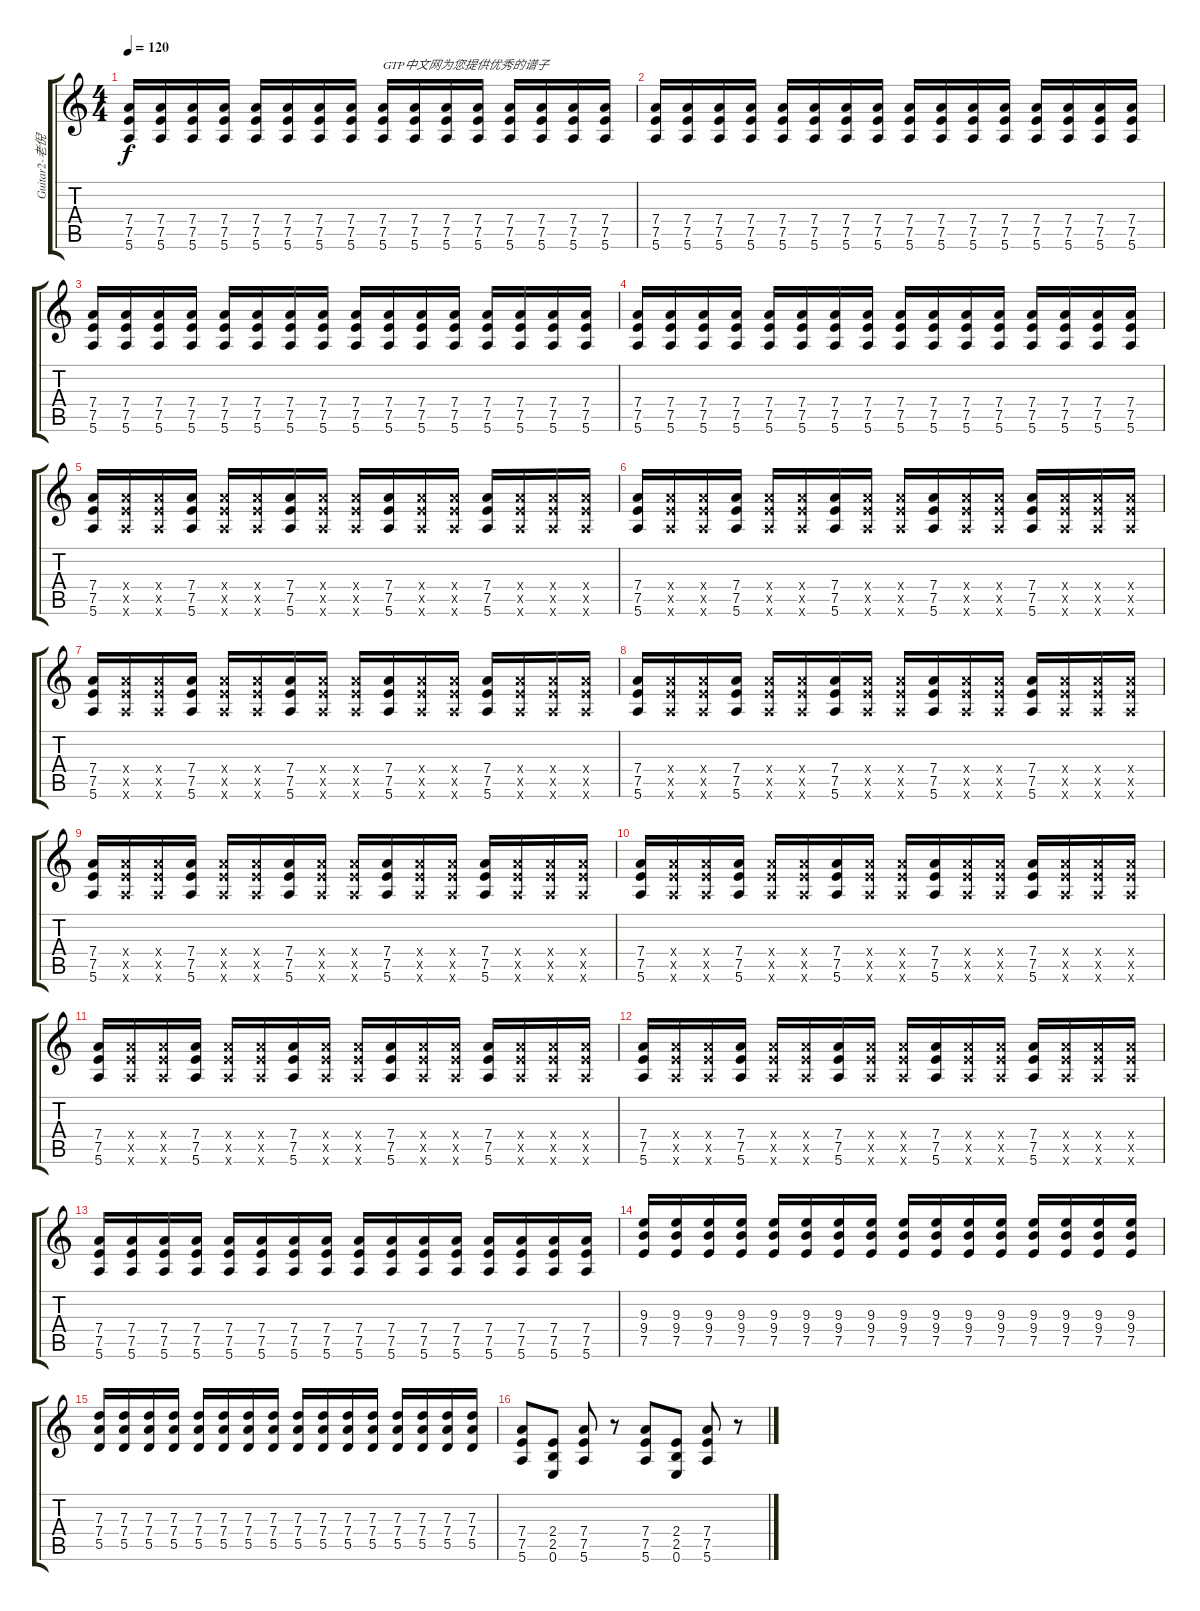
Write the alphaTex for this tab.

\track ("Guitar2-老倪" "Guitar2-老倪") {instrument overdrivenguitar}
\staff {score tabs}
\tuning (E4 B3 G3 D3 A2 E2) {hide}
\ts (4 4)
\tempo 120
\clef g2
\ks c
(7.4 7.5 5.6).16{dy f instrument overdrivenguitar} (7.4 7.5 5.6).16 (7.4 7.5 5.6).16 (7.4 7.5 5.6).16 (7.4 7.5 5.6).16 (7.4 7.5 5.6).16 (7.4 7.5 5.6).16 (7.4 7.5 5.6).16 (7.4 7.5 5.6).16{txt "GTP中文网为您提供优秀的谱子"} (7.4 7.5 5.6).16 (7.4 7.5 5.6).16 (7.4 7.5 5.6).16 (7.4 7.5 5.6).16 (7.4 7.5 5.6).16 (7.4 7.5 5.6).16 (7.4 7.5 5.6).16 |
(7.4 7.5 5.6).16 (7.4 7.5 5.6).16 (7.4 7.5 5.6).16 (7.4 7.5 5.6).16 (7.4 7.5 5.6).16 (7.4 7.5 5.6).16 (7.4 7.5 5.6).16 (7.4 7.5 5.6).16 (7.4 7.5 5.6).16 (7.4 7.5 5.6).16 (7.4 7.5 5.6).16 (7.4 7.5 5.6).16 (7.4 7.5 5.6).16 (7.4 7.5 5.6).16 (7.4 7.5 5.6).16 (7.4 7.5 5.6).16 |
(7.4 7.5 5.6).16 (7.4 7.5 5.6).16 (7.4 7.5 5.6).16 (7.4 7.5 5.6).16 (7.4 7.5 5.6).16 (7.4 7.5 5.6).16 (7.4 7.5 5.6).16 (7.4 7.5 5.6).16 (7.4 7.5 5.6).16 (7.4 7.5 5.6).16 (7.4 7.5 5.6).16 (7.4 7.5 5.6).16 (7.4 7.5 5.6).16 (7.4 7.5 5.6).16 (7.4 7.5 5.6).16 (7.4 7.5 5.6).16 |
(7.4 7.5 5.6).16 (7.4 7.5 5.6).16 (7.4 7.5 5.6).16 (7.4 7.5 5.6).16 (7.4 7.5 5.6).16 (7.4 7.5 5.6).16 (7.4 7.5 5.6).16 (7.4 7.5 5.6).16 (7.4 7.5 5.6).16 (7.4 7.5 5.6).16 (7.4 7.5 5.6).16 (7.4 7.5 5.6).16 (7.4 7.5 5.6).16 (7.4 7.5 5.6).16 (7.4 7.5 5.6).16 (7.4 7.5 5.6).16 |
(7.4 7.5 5.6).16 (7.4{x} 7.5{x} 5.6{x}).16 (7.4{x} 7.5{x} 5.6{x}).16 (7.4 7.5 5.6).16 (7.4{x} 7.5{x} 5.6{x}).16 (7.4{x} 7.5{x} 5.6{x}).16 (7.4 7.5 5.6).16 (7.4{x} 7.5{x} 5.6{x}).16 (7.4{x} 7.5{x} 5.6{x}).16 (7.4 7.5 5.6).16 (7.4{x} 7.5{x} 5.6{x}).16 (7.4{x} 7.5{x} 5.6{x}).16 (7.4 7.5 5.6).16 (7.4{x} 7.5{x} 5.6{x}).16 (7.4{x} 7.5{x} 5.6{x}).16 (7.4{x} 7.5{x} 5.6{x}).16 |
(7.4 7.5 5.6).16 (7.4{x} 7.5{x} 5.6{x}).16 (7.4{x} 7.5{x} 5.6{x}).16 (7.4 7.5 5.6).16 (7.4{x} 7.5{x} 5.6{x}).16 (7.4{x} 7.5{x} 5.6{x}).16 (7.4 7.5 5.6).16 (7.4{x} 7.5{x} 5.6{x}).16 (7.4{x} 7.5{x} 5.6{x}).16 (7.4 7.5 5.6).16 (7.4{x} 7.5{x} 5.6{x}).16 (7.4{x} 7.5{x} 5.6{x}).16 (7.4 7.5 5.6).16 (7.4{x} 7.5{x} 5.6{x}).16 (7.4{x} 7.5{x} 5.6{x}).16 (7.4{x} 7.5{x} 5.6{x}).16 |
(7.4 7.5 5.6).16 (7.4{x} 7.5{x} 5.6{x}).16 (7.4{x} 7.5{x} 5.6{x}).16 (7.4 7.5 5.6).16 (7.4{x} 7.5{x} 5.6{x}).16 (7.4{x} 7.5{x} 5.6{x}).16 (7.4 7.5 5.6).16 (7.4{x} 7.5{x} 5.6{x}).16 (7.4{x} 7.5{x} 5.6{x}).16 (7.4 7.5 5.6).16 (7.4{x} 7.5{x} 5.6{x}).16 (7.4{x} 7.5{x} 5.6{x}).16 (7.4 7.5 5.6).16 (7.4{x} 7.5{x} 5.6{x}).16 (7.4{x} 7.5{x} 5.6{x}).16 (7.4{x} 7.5{x} 5.6{x}).16 |
(7.4 7.5 5.6).16 (7.4{x} 7.5{x} 5.6{x}).16 (7.4{x} 7.5{x} 5.6{x}).16 (7.4 7.5 5.6).16 (7.4{x} 7.5{x} 5.6{x}).16 (7.4{x} 7.5{x} 5.6{x}).16 (7.4 7.5 5.6).16 (7.4{x} 7.5{x} 5.6{x}).16 (7.4{x} 7.5{x} 5.6{x}).16 (7.4 7.5 5.6).16 (7.4{x} 7.5{x} 5.6{x}).16 (7.4{x} 7.5{x} 5.6{x}).16 (7.4 7.5 5.6).16 (7.4{x} 7.5{x} 5.6{x}).16 (7.4{x} 7.5{x} 5.6{x}).16 (7.4{x} 7.5{x} 5.6{x}).16 |
(7.4 7.5 5.6).16 (7.4{x} 7.5{x} 5.6{x}).16 (7.4{x} 7.5{x} 5.6{x}).16 (7.4 7.5 5.6).16 (7.4{x} 7.5{x} 5.6{x}).16 (7.4{x} 7.5{x} 5.6{x}).16 (7.4 7.5 5.6).16 (7.4{x} 7.5{x} 5.6{x}).16 (7.4{x} 7.5{x} 5.6{x}).16 (7.4 7.5 5.6).16 (7.4{x} 7.5{x} 5.6{x}).16 (7.4{x} 7.5{x} 5.6{x}).16 (7.4 7.5 5.6).16 (7.4{x} 7.5{x} 5.6{x}).16 (7.4{x} 7.5{x} 5.6{x}).16 (7.4{x} 7.5{x} 5.6{x}).16 |
(7.4 7.5 5.6).16 (7.4{x} 7.5{x} 5.6{x}).16 (7.4{x} 7.5{x} 5.6{x}).16 (7.4 7.5 5.6).16 (7.4{x} 7.5{x} 5.6{x}).16 (7.4{x} 7.5{x} 5.6{x}).16 (7.4 7.5 5.6).16 (7.4{x} 7.5{x} 5.6{x}).16 (7.4{x} 7.5{x} 5.6{x}).16 (7.4 7.5 5.6).16 (7.4{x} 7.5{x} 5.6{x}).16 (7.4{x} 7.5{x} 5.6{x}).16 (7.4 7.5 5.6).16 (7.4{x} 7.5{x} 5.6{x}).16 (7.4{x} 7.5{x} 5.6{x}).16 (7.4{x} 7.5{x} 5.6{x}).16 |
(7.4 7.5 5.6).16 (7.4{x} 7.5{x} 5.6{x}).16 (7.4{x} 7.5{x} 5.6{x}).16 (7.4 7.5 5.6).16 (7.4{x} 7.5{x} 5.6{x}).16 (7.4{x} 7.5{x} 5.6{x}).16 (7.4 7.5 5.6).16 (7.4{x} 7.5{x} 5.6{x}).16 (7.4{x} 7.5{x} 5.6{x}).16 (7.4 7.5 5.6).16 (7.4{x} 7.5{x} 5.6{x}).16 (7.4{x} 7.5{x} 5.6{x}).16 (7.4 7.5 5.6).16 (7.4{x} 7.5{x} 5.6{x}).16 (7.4{x} 7.5{x} 5.6{x}).16 (7.4{x} 7.5{x} 5.6{x}).16 |
(7.4 7.5 5.6).16 (7.4{x} 7.5{x} 5.6{x}).16 (7.4{x} 7.5{x} 5.6{x}).16 (7.4 7.5 5.6).16 (7.4{x} 7.5{x} 5.6{x}).16 (7.4{x} 7.5{x} 5.6{x}).16 (7.4 7.5 5.6).16 (7.4{x} 7.5{x} 5.6{x}).16 (7.4{x} 7.5{x} 5.6{x}).16 (7.4 7.5 5.6).16 (7.4{x} 7.5{x} 5.6{x}).16 (7.4{x} 7.5{x} 5.6{x}).16 (7.4 7.5 5.6).16 (7.4{x} 7.5{x} 5.6{x}).16 (7.4{x} 7.5{x} 5.6{x}).16 (7.4{x} 7.5{x} 5.6{x}).16 |
(7.4 7.5 5.6).16 (7.4 7.5 5.6).16 (7.4 7.5 5.6).16 (7.4 7.5 5.6).16 (7.4 7.5 5.6).16 (7.4 7.5 5.6).16 (7.4 7.5 5.6).16 (7.4 7.5 5.6).16 (7.4 7.5 5.6).16 (7.4 7.5 5.6).16 (7.4 7.5 5.6).16 (7.4 7.5 5.6).16 (7.4 7.5 5.6).16 (7.4 7.5 5.6).16 (7.4 7.5 5.6).16 (7.4 7.5 5.6).16 |
(9.3 9.4 7.5).16 (9.3 9.4 7.5).16 (9.3 9.4 7.5).16 (9.3 9.4 7.5).16 (9.3 9.4 7.5).16 (9.3 9.4 7.5).16 (9.3 9.4 7.5).16 (9.3 9.4 7.5).16 (9.3 9.4 7.5).16 (9.3 9.4 7.5).16 (9.3 9.4 7.5).16 (9.3 9.4 7.5).16 (9.3 9.4 7.5).16 (9.3 9.4 7.5).16 (9.3 9.4 7.5).16 (9.3 9.4 7.5).16 |
(7.3 7.4 5.5).16 (7.3 7.4 5.5).16 (7.3 7.4 5.5).16 (7.3 7.4 5.5).16 (7.3 7.4 5.5).16 (7.3 7.4 5.5).16 (7.3 7.4 5.5).16 (7.3 7.4 5.5).16 (7.3 7.4 5.5).16 (7.3 7.4 5.5).16 (7.3 7.4 5.5).16 (7.3 7.4 5.5).16 (7.3 7.4 5.5).16 (7.3 7.4 5.5).16 (7.3 7.4 5.5).16 (7.3 7.4 5.5).16 |
(7.4 7.5 5.6).8 (2.4 2.5 0.6).8 (7.4 7.5 5.6).8 r.8 (7.4 7.5 5.6).8 (2.4 2.5 0.6).8 (7.4 7.5 5.6).8 r.8
